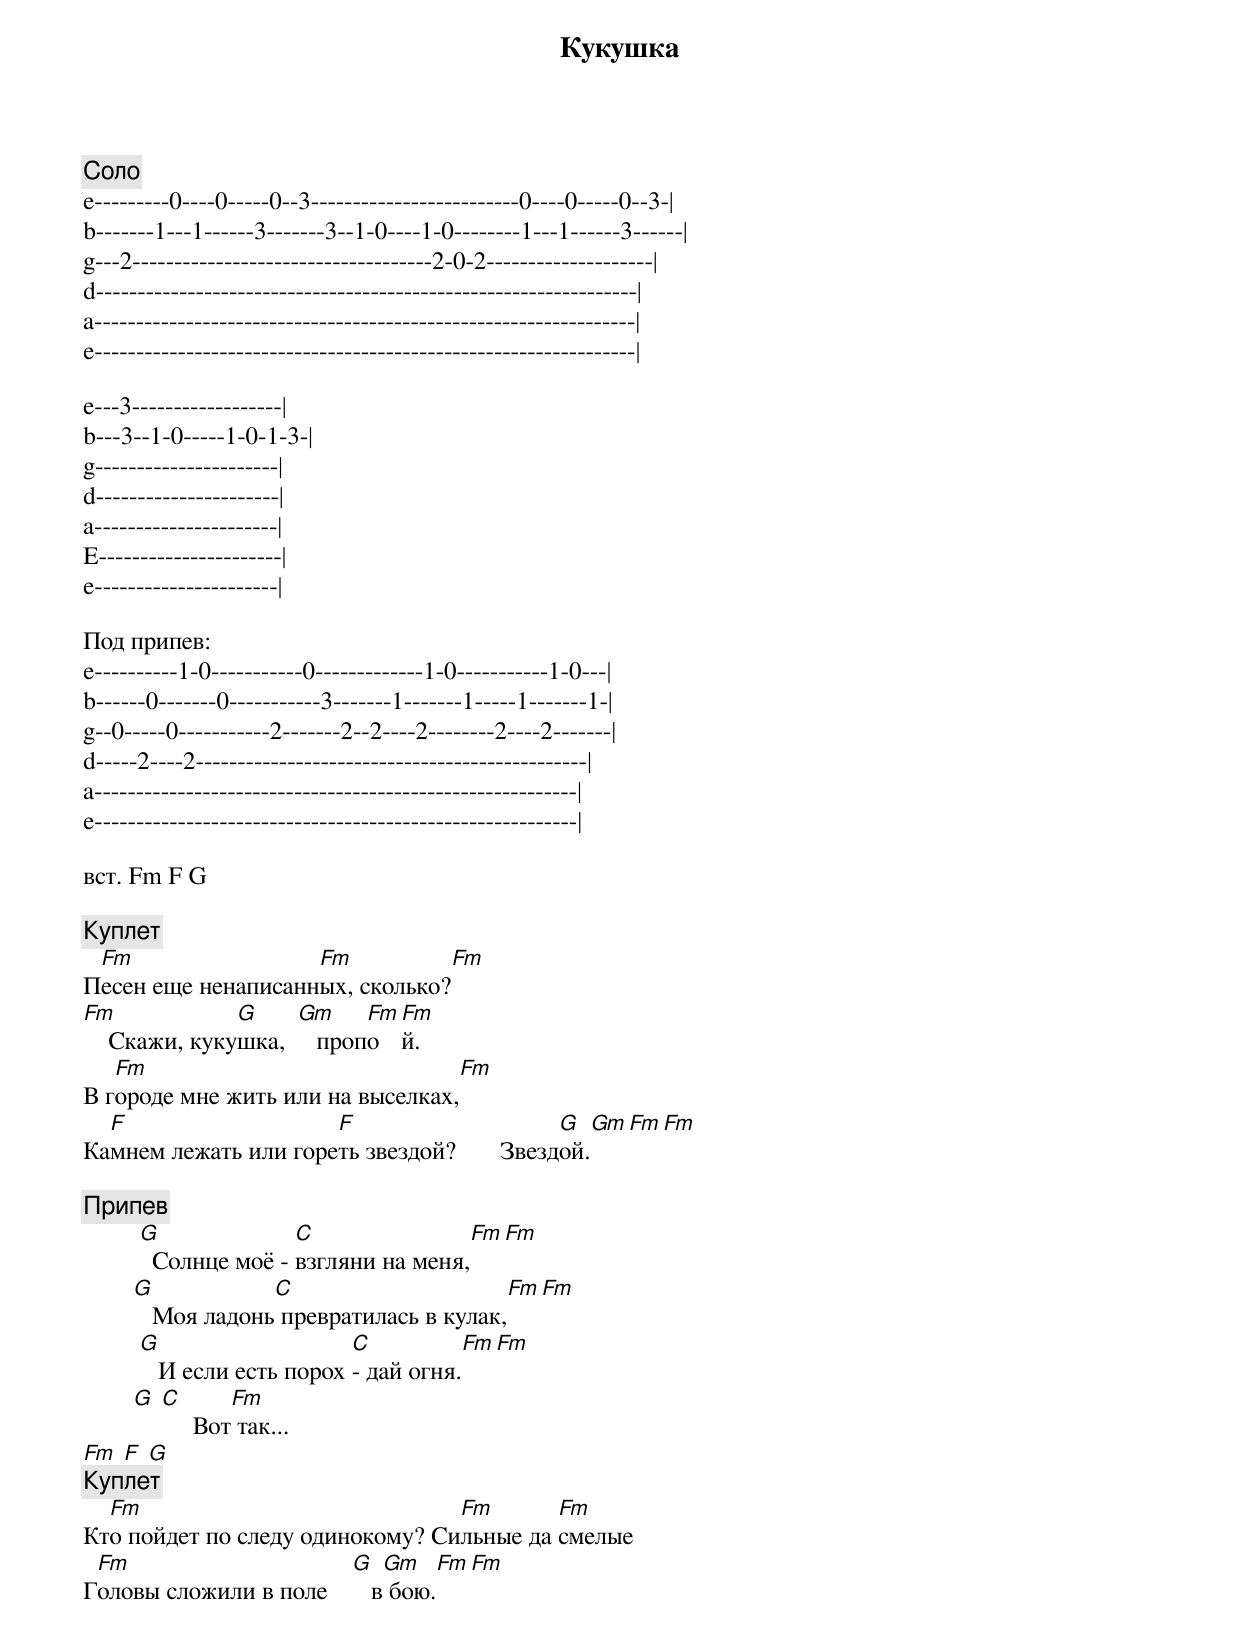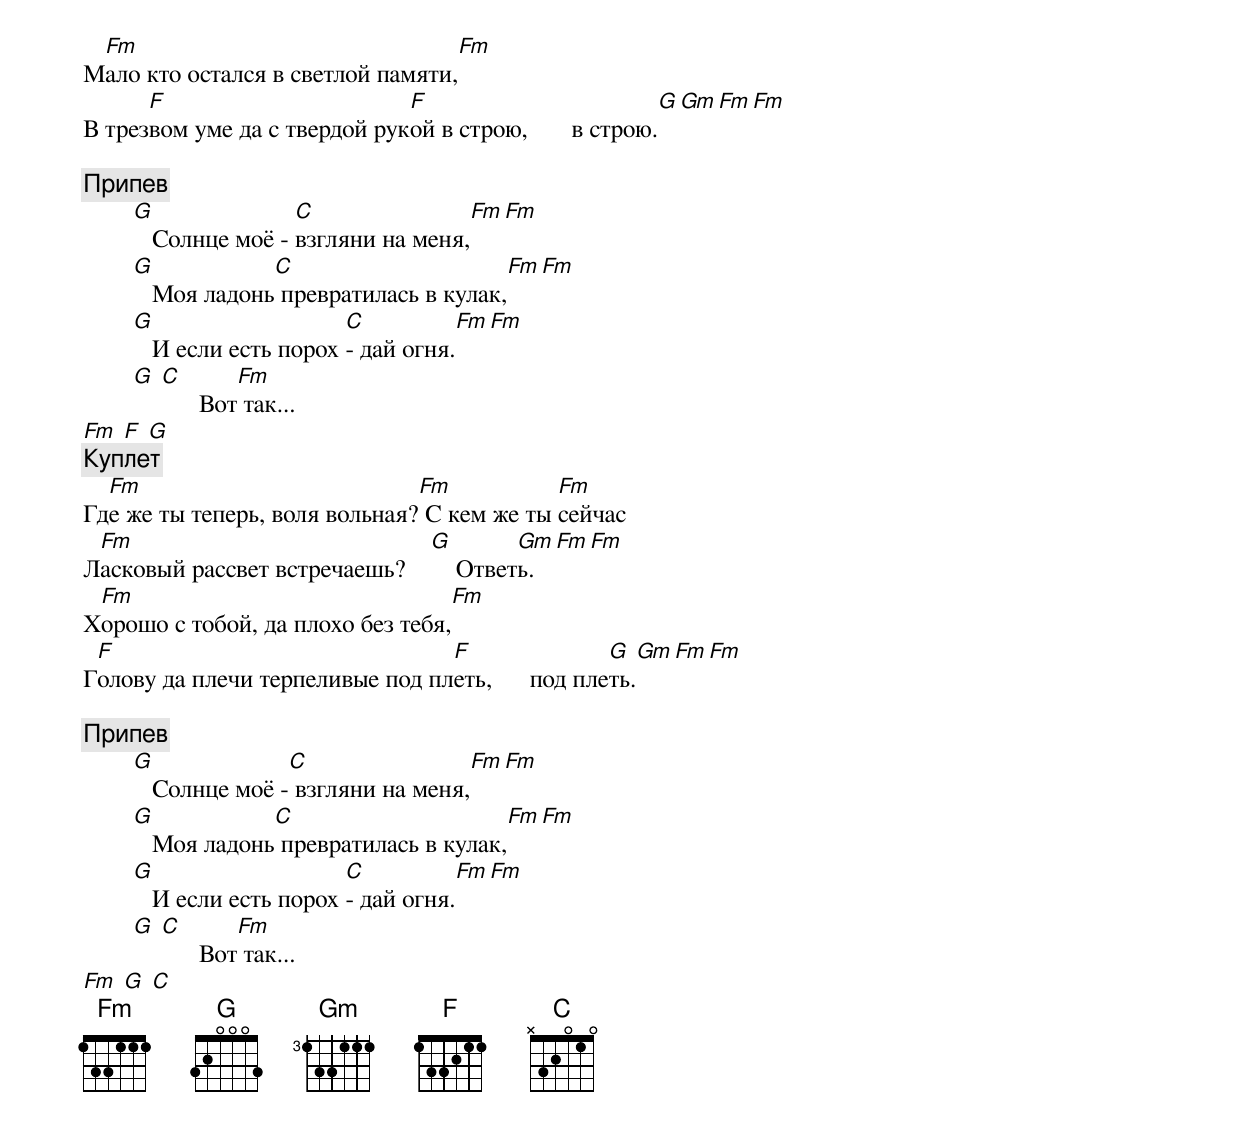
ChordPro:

{title: Кукушка}
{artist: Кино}

{c: Соло}
e---------0----0-----0--3-------------------------0----0-----0--3-|
b-------1---1------3-------3--1-0----1-0--------1---1------3------|
g---2------------------------------------2-0-2--------------------|
d-----------------------------------------------------------------|
a-----------------------------------------------------------------|
e-----------------------------------------------------------------|

e---3------------------|
b---3--1-0-----1-0-1-3-|
g----------------------|
d----------------------|
a----------------------|
E----------------------|
e----------------------|

Под припев:
e----------1-0-----------0-------------1-0-----------1-0---|
b------0-------0-----------3-------1-------1-----1-------1-|
g--0-----0-----------2-------2--2----2--------2----2-------|
d-----2----2-----------------------------------------------|
a----------------------------------------------------------|
e----------------------------------------------------------|

вст. Fm F G

{c: Куплет}
П[Fm]есен еще ненаписанн[Fm]ых, сколько?[Fm]
[Fm]    Скажи, куку[G]шка,  [Gm]   проп[Fm]о[Fm]й.
В г[Fm]ороде мне жить или на выселках,[Fm]
Ка[F]мнем лежать или горе[F]ть звездой?       Звезд[G]ой.[Gm][Fm][Fm]

{c: Припев}
         [G]  Солнце моё - [C]взгляни на меня,[Fm][Fm]
        [G]   Моя ладонь[C] превратилась в кулак,[Fm][Fm]
         [G]   И если есть порох [C]- дай огня.[Fm][Fm]
        [G] [C]     Вот[Fm] так...
[Fm] [F] [G]
{c: Куплет}
Кт[Fm]о пойдет по следу одинокому? Си[Fm]льные да [Fm]смелые
Г[Fm]оловы сложили в поле    [G]   в[Gm] бою.[Fm][Fm]
М[Fm]ало кто остался в светлой памяти,[Fm]
В трез[F]вом уме да с твердой рук[F]ой в строю,       в строю.[G][Gm][Fm][Fm]

{c: Припев}
        [G]   Солнце моё - [C]взгляни на меня,[Fm][Fm]
        [G]   Моя ладонь[C] превратилась в кулак,[Fm][Fm]
        [G]   И если есть порох [C]- дай огня.[Fm][Fm]
        [G] [C]      Вот[Fm] так...
[Fm] [F] [G]
{c: Куплет}
Гд[Fm]е же ты теперь, воля вольная?[Fm] С кем же ты [Fm]сейчас
Л[Fm]асковый рассвет встречаешь?    [G]    Ответ[Gm]ь.[Fm][Fm]
Х[Fm]орошо с тобой, да плохо без тебя,[Fm]
Г[F]олову да плечи терпеливые под пл[F]еть,      под пле[G]ть.[Gm][Fm][Fm]

{c: Припев}
        [G]   Солнце моё -[C] взгляни на меня,[Fm][Fm]
        [G]   Моя ладонь[C] превратилась в кулак,[Fm][Fm]
        [G]   И если есть порох [C]- дай огня.[Fm][Fm]
        [G] [C]      Вот[Fm] так...
[Fm] [G] [C]
